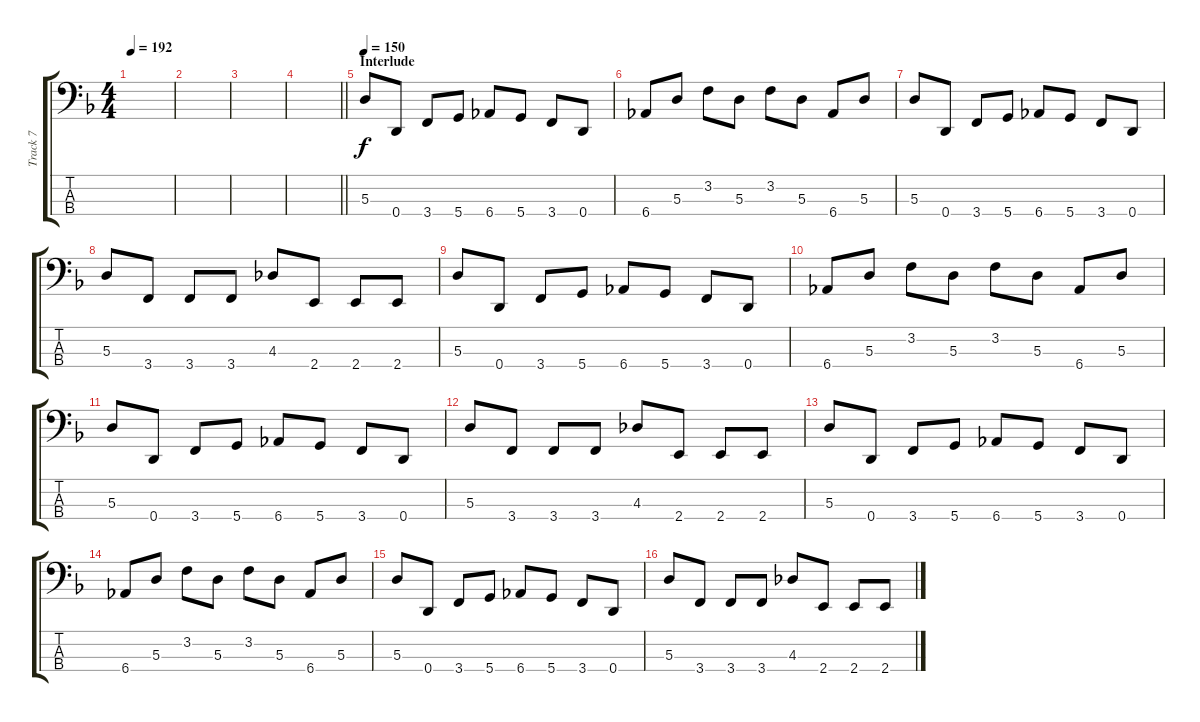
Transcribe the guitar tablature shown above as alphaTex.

\track ("Track 7" "Track 7") {instrument electricbasspick}
\staff {score tabs}
\tuning (G2 D2 A1 D1) {hide}
\ts (4 4)
\tempo 192
\clef f4
\ks f
|
|
|
\barLineRight lightlight
|
\section ("" "Interlude")
\tempo 150
5.3.8 0.4.8 3.4.8 5.4.8 6.4.8 5.4.8 3.4.8 0.4.8 |
6.4.8 5.3.8 3.2.8 5.3.8 3.2.8 5.3.8 6.4.8 5.3.8 |
5.3.8 0.4.8 3.4.8 5.4.8 6.4.8 5.4.8 3.4.8 0.4.8 |
5.3.8 3.4.8 3.4.8 3.4.8 4.3.8 2.4.8 2.4.8 2.4.8 |
5.3.8 0.4.8 3.4.8 5.4.8 6.4.8 5.4.8 3.4.8 0.4.8 |
6.4.8 5.3.8 3.2.8 5.3.8 3.2.8 5.3.8 6.4.8 5.3.8 |
5.3.8 0.4.8 3.4.8 5.4.8 6.4.8 5.4.8 3.4.8 0.4.8 |
5.3.8 3.4.8 3.4.8 3.4.8 4.3.8 2.4.8 2.4.8 2.4.8 |
5.3.8 0.4.8 3.4.8 5.4.8 6.4.8 5.4.8 3.4.8 0.4.8 |
6.4.8 5.3.8 3.2.8 5.3.8 3.2.8 5.3.8 6.4.8 5.3.8 |
5.3.8 0.4.8 3.4.8 5.4.8 6.4.8 5.4.8 3.4.8 0.4.8 |
5.3.8 3.4.8 3.4.8 3.4.8 4.3.8 2.4.8 2.4.8 2.4.8
